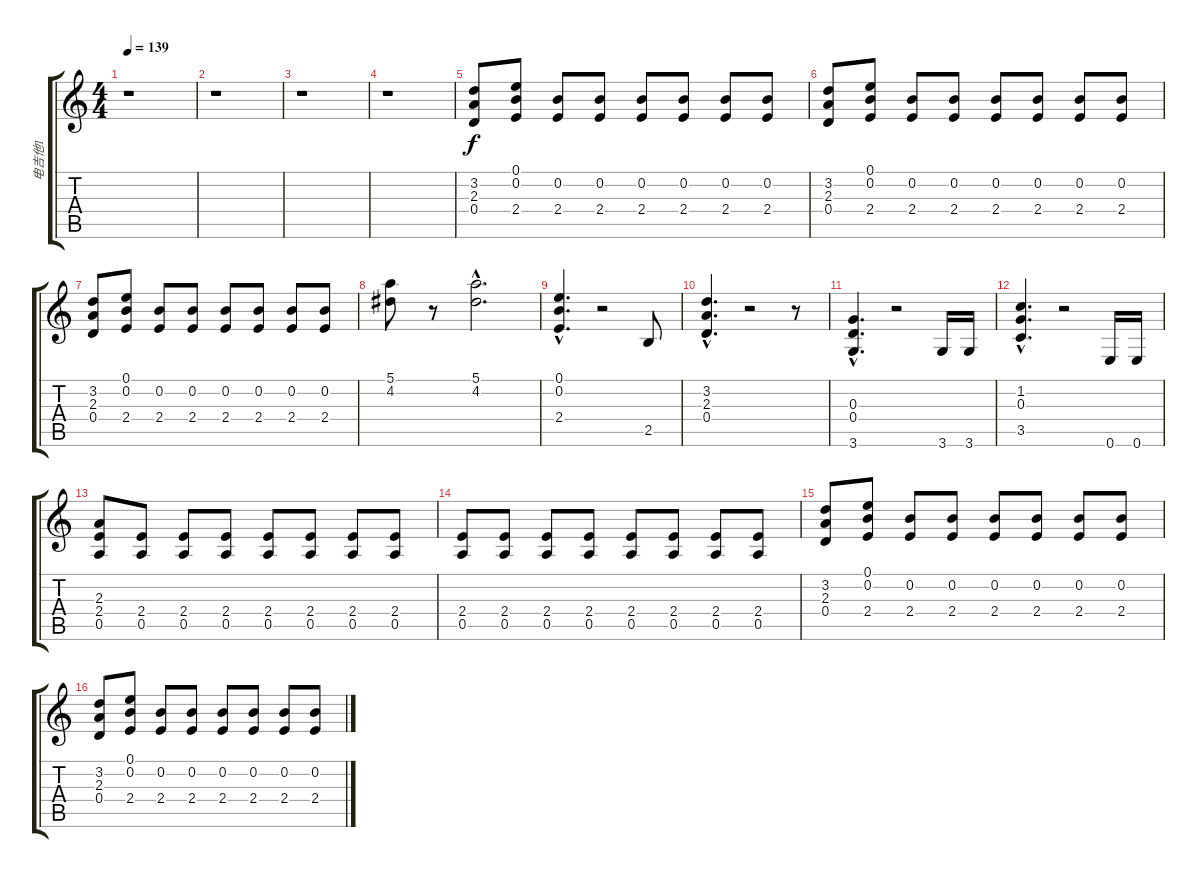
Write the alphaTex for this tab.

\track ("电吉他1" "电吉他1") {instrument overdrivenguitar}
\staff {score tabs}
\tuning (E4 B3 G3 D3 A2 E2) {hide}
\ts (4 4)
\tempo 139
\clef g2
\ks c
r.1{dy f instrument overdrivenguitar} |
r.1 |
r.1 |
r.1 |
(3.2 2.3 0.4).8 (0.1 0.2 2.4).8 (0.2 2.4).8 (0.2 2.4).8 (0.2 2.4).8 (0.2 2.4).8 (0.2 2.4).8 (0.2 2.4).8 |
(3.2 2.3 0.4).8 (0.1 0.2 2.4).8 (0.2 2.4).8 (0.2 2.4).8 (0.2 2.4).8 (0.2 2.4).8 (0.2 2.4).8 (0.2 2.4).8 |
(3.2 2.3 0.4).8 (0.1 0.2 2.4).8 (0.2 2.4).8 (0.2 2.4).8 (0.2 2.4).8 (0.2 2.4).8 (0.2 2.4).8 (0.2 2.4).8 |
(5.1 4.2).8 r.8 (5.1{hac} 4.2{hac}).2{d} |
(0.1{hac} 0.2{hac} 2.4{hac}).4{d} r.2 2.5.8 |
(3.2{hac} 2.3{hac} 0.4{hac}).4{d} r.2 r.8 |
(0.3{hac} 0.4{hac} 3.6{hac}).4{d} r.2 3.6.16 3.6.16 |
(1.2{hac} 0.3{hac} 3.5{hac}).4{d} r.2 0.6.16 0.6.16 |
(2.3 2.4 0.5).8 (2.4 0.5).8 (2.4 0.5).8 (2.4 0.5).8 (2.4 0.5).8 (2.4 0.5).8 (2.4 0.5).8 (2.4 0.5).8 |
(2.4 0.5).8 (2.4 0.5).8 (2.4 0.5).8 (2.4 0.5).8 (2.4 0.5).8 (2.4 0.5).8 (2.4 0.5).8 (2.4 0.5).8 |
(3.2 2.3 0.4).8 (0.1 0.2 2.4).8 (0.2 2.4).8 (0.2 2.4).8 (0.2 2.4).8 (0.2 2.4).8 (0.2 2.4).8 (0.2 2.4).8 |
(3.2 2.3 0.4).8 (0.1 0.2 2.4).8 (0.2 2.4).8 (0.2 2.4).8 (0.2 2.4).8 (0.2 2.4).8 (0.2 2.4).8 (0.2 2.4).8
